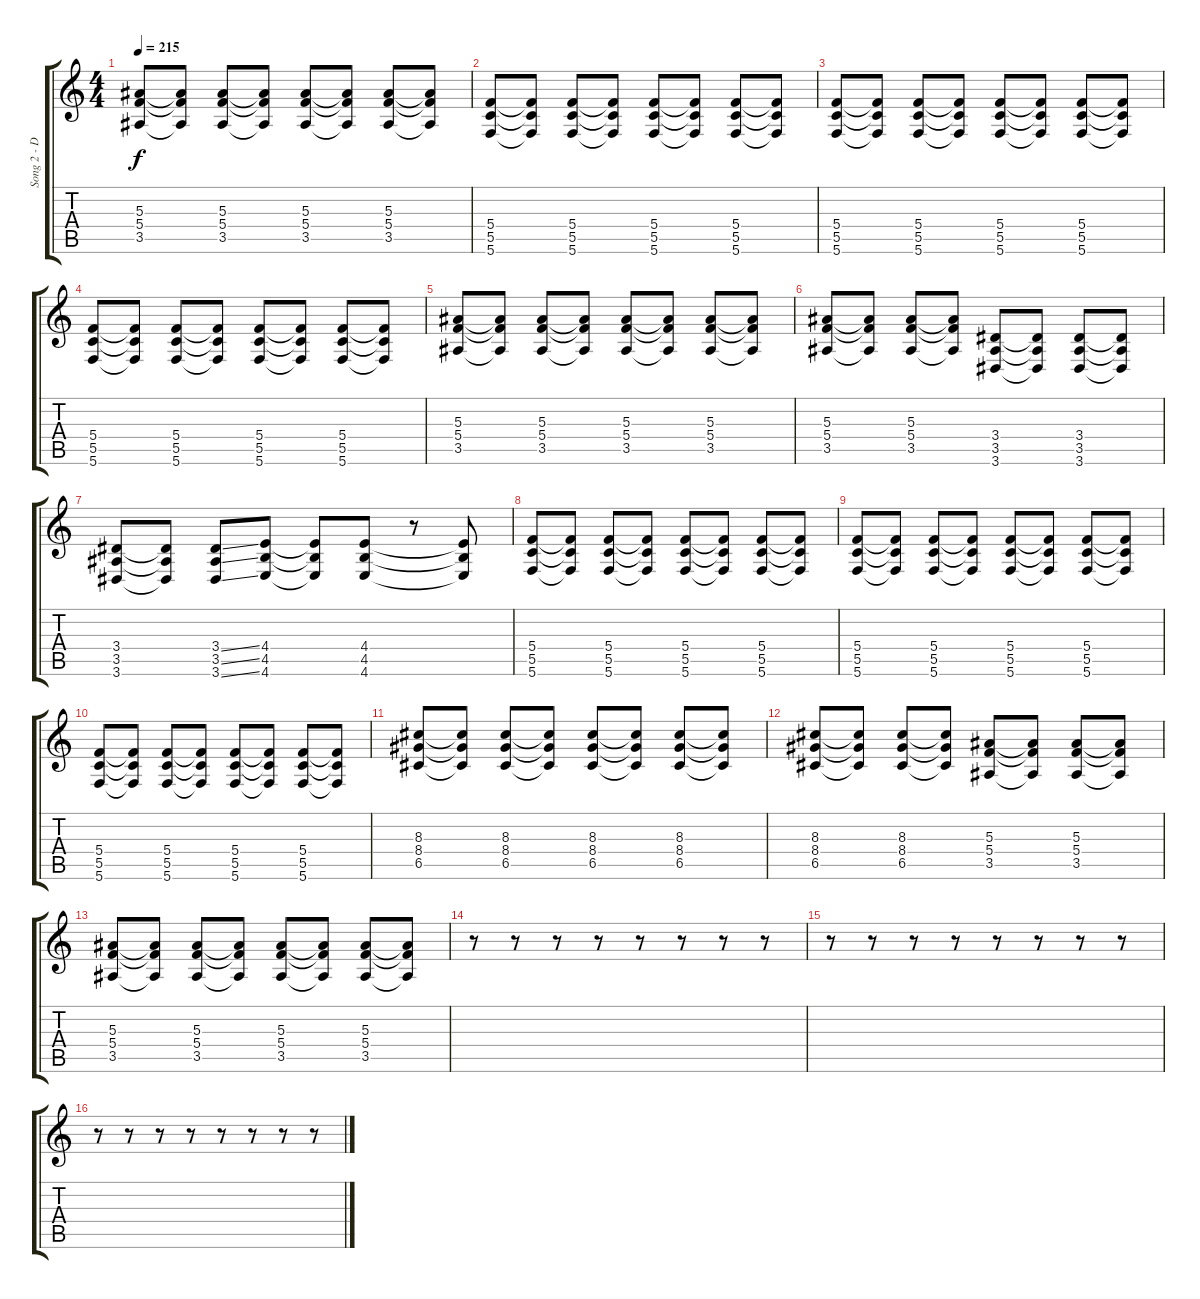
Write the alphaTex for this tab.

\track ("Song 2 - Distortion" "Song 2 - D") {instrument distortionguitar}
\staff {score tabs}
\tuning (D4 A3 F3 C3 G2 C2) {hide}
\ts (4 4)
\tempo 215
\clef g2
\ks c
(5.3 5.4 3.5).8{dy f} (5.3{t} 5.4{t} 3.5{t}).8 (5.3 5.4 3.5).8 (5.3{t} 5.4{t} 3.5{t}).8 (5.3 5.4 3.5).8 (5.3{t} 5.4{t} 3.5{t}).8 (5.3 5.4 3.5).8 (5.3{t} 5.4{t} 3.5{t}).8 |
(5.4 5.5 5.6).8 (5.4{t} 5.5{t} 5.6{t}).8 (5.4 5.5 5.6).8 (5.4{t} 5.5{t} 5.6{t}).8 (5.4 5.5 5.6).8 (5.4{t} 5.5{t} 5.6{t}).8 (5.4 5.5 5.6).8 (5.4{t} 5.5{t} 5.6{t}).8 |
(5.4 5.5 5.6).8 (5.4{t} 5.5{t} 5.6{t}).8 (5.4 5.5 5.6).8 (5.4{t} 5.5{t} 5.6{t}).8 (5.4 5.5 5.6).8 (5.4{t} 5.5{t} 5.6{t}).8 (5.4 5.5 5.6).8 (5.4{t} 5.5{t} 5.6{t}).8 |
(5.4 5.5 5.6).8 (5.4{t} 5.5{t} 5.6{t}).8 (5.4 5.5 5.6).8 (5.4{t} 5.5{t} 5.6{t}).8 (5.4 5.5 5.6).8 (5.4{t} 5.5{t} 5.6{t}).8 (5.4 5.5 5.6).8 (5.4{t} 5.5{t} 5.6{t}).8 |
(5.3 5.4 3.5).8 (5.3{t} 5.4{t} 3.5{t}).8 (5.3 5.4 3.5).8 (5.3{t} 5.4{t} 3.5{t}).8 (5.3 5.4 3.5).8 (5.3{t} 5.4{t} 3.5{t}).8 (5.3 5.4 3.5).8 (5.3{t} 5.4{t} 3.5{t}).8 |
(5.3 5.4 3.5).8 (5.3{t} 5.4{t} 3.5{t}).8 (5.3 5.4 3.5).8 (5.3{t} 5.4{t} 3.5{t}).8 (3.4 3.5 3.6).8 (3.4{t} 3.5{t} 3.6{t}).8 (3.4 3.5 3.6).8 (3.4{t} 3.5{t} 3.6{t}).8 |
(3.4 3.5 3.6).8 (3.4{t} 3.5{t} 3.6{t}).8 (3.4{ss} 3.5{ss} 3.6{ss}).8 (4.4 4.5 4.6).8 (4.4{t} 4.5{t} 4.6{t}).8 (4.4 4.5 4.6).8 r.8 (4.4{t} 4.5{t} 4.6{t}).8 |
(5.4 5.5 5.6).8 (5.4{t} 5.5{t} 5.6{t}).8 (5.4 5.5 5.6).8 (5.4{t} 5.5{t} 5.6{t}).8 (5.4 5.5 5.6).8 (5.4{t} 5.5{t} 5.6{t}).8 (5.4 5.5 5.6).8 (5.4{t} 5.5{t} 5.6{t}).8 |
(5.4 5.5 5.6).8 (5.4{t} 5.5{t} 5.6{t}).8 (5.4 5.5 5.6).8 (5.4{t} 5.5{t} 5.6{t}).8 (5.4 5.5 5.6).8 (5.4{t} 5.5{t} 5.6{t}).8 (5.4 5.5 5.6).8 (5.4{t} 5.5{t} 5.6{t}).8 |
(5.4 5.5 5.6).8 (5.4{t} 5.5{t} 5.6{t}).8 (5.4 5.5 5.6).8 (5.4{t} 5.5{t} 5.6{t}).8 (5.4 5.5 5.6).8 (5.4{t} 5.5{t} 5.6{t}).8 (5.4 5.5 5.6).8 (5.4{t} 5.5{t} 5.6{t}).8 |
(8.3 8.4 6.5).8 (8.3{t} 8.4{t} 6.5{t}).8 (8.3 8.4 6.5).8 (8.3{t} 8.4{t} 6.5{t}).8 (8.3 8.4 6.5).8 (8.3{t} 8.4{t} 6.5{t}).8 (8.3 8.4 6.5).8 (8.3{t} 8.4{t} 6.5{t}).8 |
(8.3 8.4 6.5).8 (8.3{t} 8.4{t} 6.5{t}).8 (8.3 8.4 6.5).8 (8.3{t} 8.4{t} 6.5{t}).8 (5.3 5.4 3.5).8 (5.3{t} 5.4{t} 3.5{t}).8 (5.3 5.4 3.5).8 (5.3{t} 5.4{t} 3.5{t}).8 |
(5.3 5.4 3.5).8 (5.3{t} 5.4{t} 3.5{t}).8 (5.3 5.4 3.5).8 (5.3{t} 5.4{t} 3.5{t}).8 (5.3 5.4 3.5).8 (5.3{t} 5.4{t} 3.5{t}).8 (5.3 5.4 3.5).8 (5.3{t} 5.4{t} 3.5{t}).8 |
r.8 r.8 r.8 r.8 r.8 r.8 r.8 r.8 |
r.8 r.8 r.8 r.8 r.8 r.8 r.8 r.8 |
r.8 r.8 r.8 r.8 r.8 r.8 r.8 r.8
